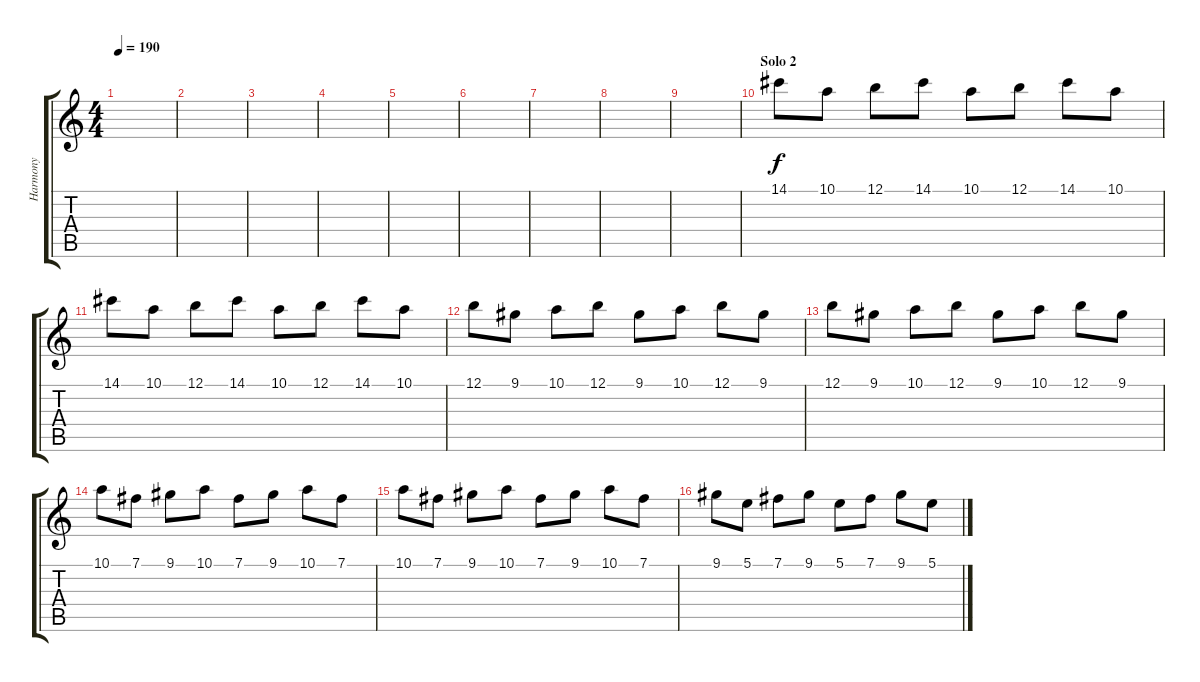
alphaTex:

\track ("Harmony" "Harmony") {instrument distortionguitar}
\staff {score tabs}
\tuning (B3 Gb3 D3 A2 E2 B1) {hide}
\ts (4 4)
\tempo 190
\clef g2
\ks c
|
\section ("" "")
|
|
|
|
|
|
|
|
\section ("" "Solo 2")
14.1.8 10.1.8 12.1.8 14.1.8 10.1.8 12.1.8 14.1.8 10.1.8 |
14.1.8 10.1.8 12.1.8 14.1.8 10.1.8 12.1.8 14.1.8 10.1.8 |
12.1.8 9.1.8 10.1.8 12.1.8 9.1.8 10.1.8 12.1.8 9.1.8 |
12.1.8 9.1.8 10.1.8 12.1.8 9.1.8 10.1.8 12.1.8 9.1.8 |
10.1.8 7.1.8 9.1.8 10.1.8 7.1.8 9.1.8 10.1.8 7.1.8 |
10.1.8 7.1.8 9.1.8 10.1.8 7.1.8 9.1.8 10.1.8 7.1.8 |
9.1.8 5.1.8 7.1.8 9.1.8 5.1.8 7.1.8 9.1.8 5.1.8
